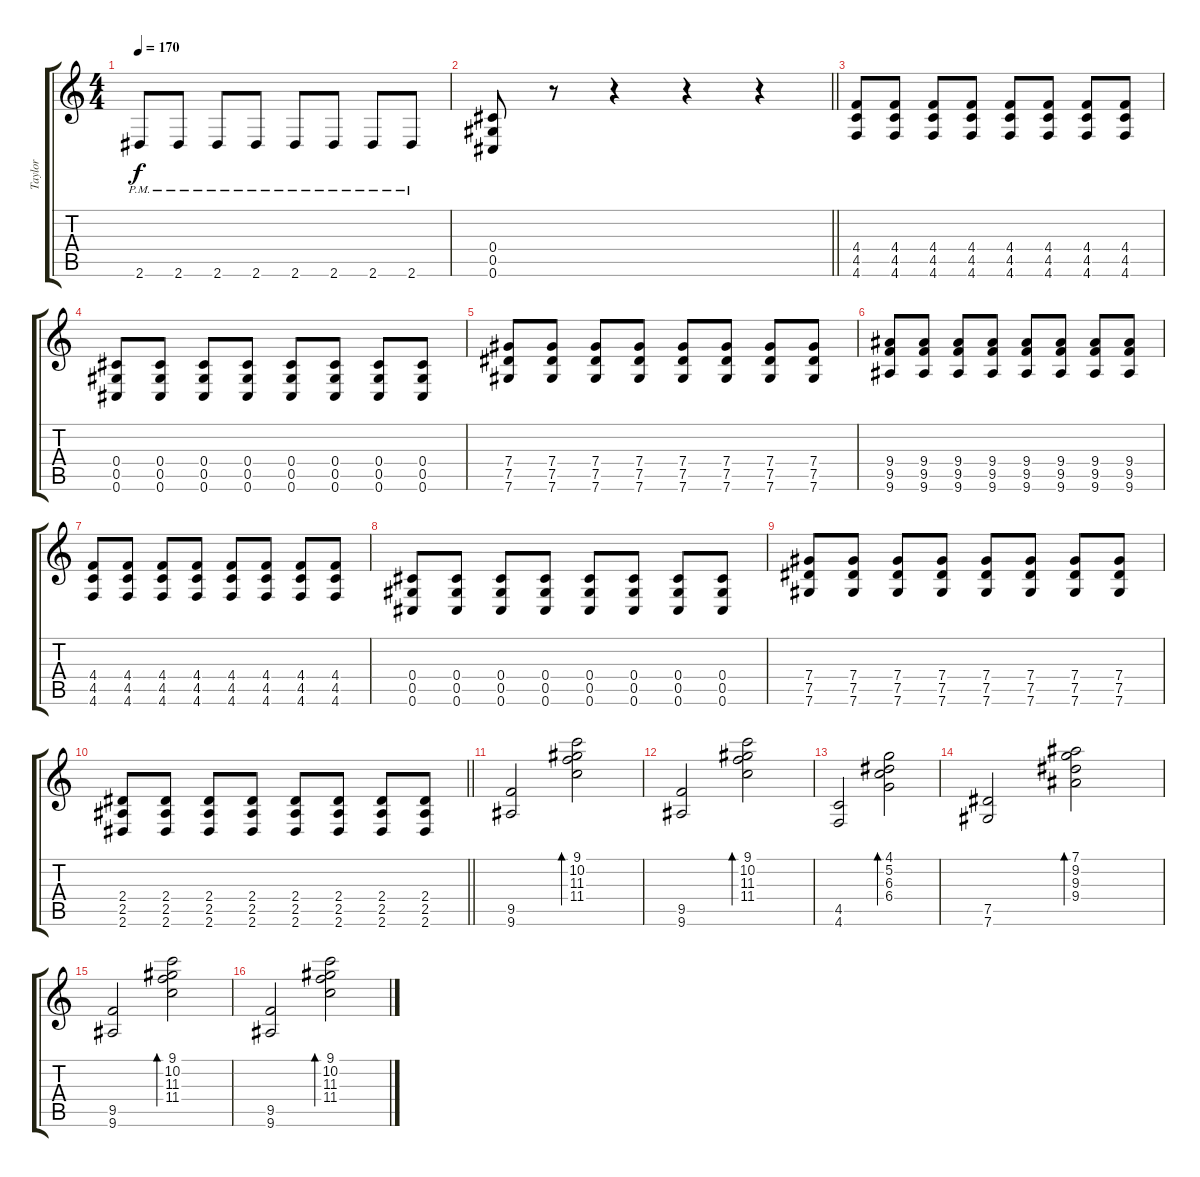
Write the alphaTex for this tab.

\track ("Taylor" "Taylor") {instrument overdrivenguitar}
\staff {score tabs}
\tuning (Eb4 Bb3 Gb3 Db3 Ab2 Db2) {hide}
\ts (4 4)
\tempo 170
\clef g2
\ks c
2.6{pm}.8{dy f} 2.6{pm}.8 2.6{pm}.8 2.6{pm}.8 2.6{pm}.8 2.6{pm}.8 2.6{pm}.8 2.6{pm}.8 |
\barLineRight lightlight
(0.4 0.5 0.6).8 r.8 r.4 r.4 r.4 |
\section ("" "")
(4.4 4.5 4.6).8 (4.4 4.5 4.6).8 (4.4 4.5 4.6).8 (4.4 4.5 4.6).8 (4.4 4.5 4.6).8 (4.4 4.5 4.6).8 (4.4 4.5 4.6).8 (4.4 4.5 4.6).8 |
(0.4 0.5 0.6).8 (0.4 0.5 0.6).8 (0.4 0.5 0.6).8 (0.4 0.5 0.6).8 (0.4 0.5 0.6).8 (0.4 0.5 0.6).8 (0.4 0.5 0.6).8 (0.4 0.5 0.6).8 |
(7.4 7.5 7.6).8 (7.4 7.5 7.6).8 (7.4 7.5 7.6).8 (7.4 7.5 7.6).8 (7.4 7.5 7.6).8 (7.4 7.5 7.6).8 (7.4 7.5 7.6).8 (7.4 7.5 7.6).8 |
(9.4 9.5 9.6).8 (9.4 9.5 9.6).8 (9.4 9.5 9.6).8 (9.4 9.5 9.6).8 (9.4 9.5 9.6).8 (9.4 9.5 9.6).8 (9.4 9.5 9.6).8 (9.4 9.5 9.6).8 |
(4.4 4.5 4.6).8 (4.4 4.5 4.6).8 (4.4 4.5 4.6).8 (4.4 4.5 4.6).8 (4.4 4.5 4.6).8 (4.4 4.5 4.6).8 (4.4 4.5 4.6).8 (4.4 4.5 4.6).8 |
(0.4 0.5 0.6).8 (0.4 0.5 0.6).8 (0.4 0.5 0.6).8 (0.4 0.5 0.6).8 (0.4 0.5 0.6).8 (0.4 0.5 0.6).8 (0.4 0.5 0.6).8 (0.4 0.5 0.6).8 |
(7.4 7.5 7.6).8 (7.4 7.5 7.6).8 (7.4 7.5 7.6).8 (7.4 7.5 7.6).8 (7.4 7.5 7.6).8 (7.4 7.5 7.6).8 (7.4 7.5 7.6).8 (7.4 7.5 7.6).8 |
\barLineRight lightlight
(2.4 2.5 2.6).8 (2.4 2.5 2.6).8 (2.4 2.5 2.6).8 (2.4 2.5 2.6).8 (2.4 2.5 2.6).8 (2.4 2.5 2.6).8 (2.4 2.5 2.6).8 (2.4 2.5 2.6).8 |
\section ("" "")
(9.5 9.6).2{instrument electricguitarclean} (9.1 10.2 11.3 11.4).2{bd 240} |
(9.5 9.6).2 (9.1 10.2 11.3 11.4).2{bd 240} |
(4.5 4.6).2 (4.1 5.2 6.3 6.4).2{bd 240} |
(7.5 7.6).2 (7.1 9.2 9.3 9.4).2{bd 240} |
(9.5 9.6).2 (9.1 10.2 11.3 11.4).2{bd 240} |
(9.5 9.6).2 (9.1 10.2 11.3 11.4).2{bd 240}
